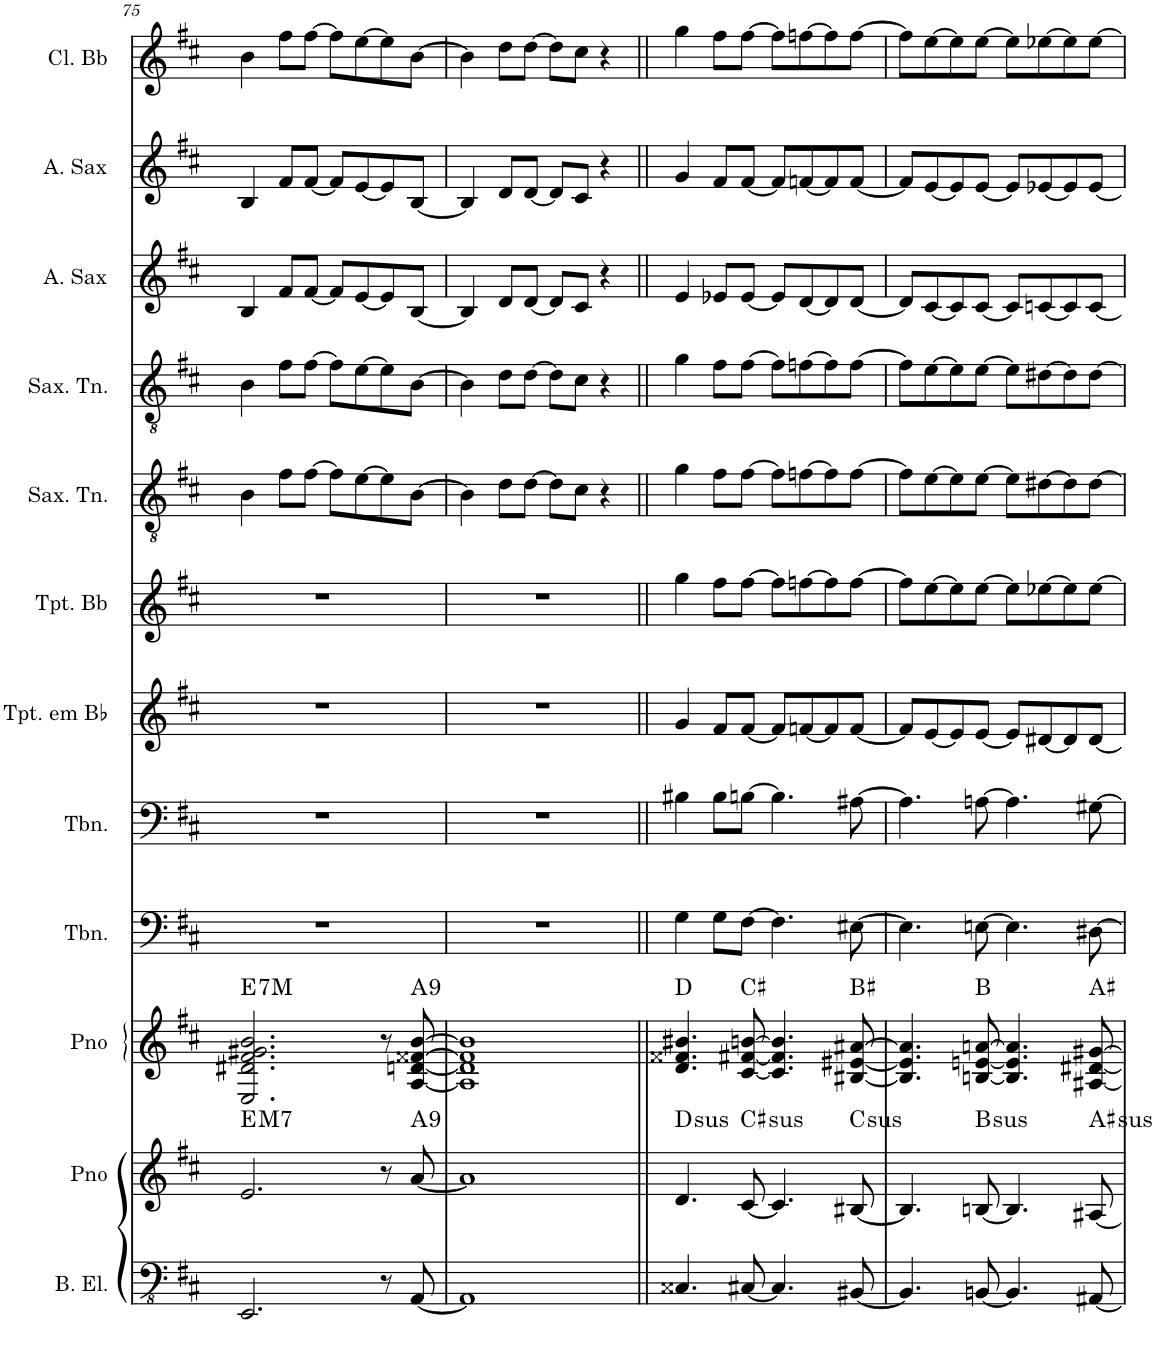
**kern	**kern	**kern	**harte	**kern	**kern	**kern	**kern	**kern	**kern	**kern	**kern	**kern
*part12	*part11	*part10	*part10	*part9	*part8	*part7	*part6	*part5	*part4	*part3	*part2	*part1
*staff12	*staff11	*staff10	*	*staff9	*staff8	*staff7	*staff6	*staff5	*staff4	*staff3	*staff2	*staff1
*I"Baixo elétrico	*I"Piano	*I"Piano	*	*I"Trombone	*I"Trombone	*I"Trompete em Bb	*I"Trompete Bb	*I"Saxofone Tenor	*I"Saxofone Tenor	*I"Saxofone Alto	*I"Saxofone Alto	*I"Clarineta Bb
*I'B. El.	*I'Pno	*I'Pno	*	*I'Tbn.	*I'Tbn.	*I'Tpt. em Bb	*I'Tpt. Bb	*I'Sax. Tn.	*I'Sax. Tn.	*	*	*I'Cl. Bb
!!LO:PB:g=z
*clefFv4	*clefG2	*clefG2	*	*clefF4	*clefF4	*clefG2	*clefG2	*clefGv2	*clefGv2	*clefG2	*clefG2	*clefG2
*	*	*	*	*	*	*ITrd1c2	*ITrd1c2	*ITrd8c14	*ITrd8c14	*ITrd5c9	*ITrd5c9	*ITrd1c2
*k[f#c#]	*k[f#c#]	*k[f#c#]	*	*k[f#c#]	*k[f#c#]	*k[f#c#]	*k[f#c#]	*k[f#c#]	*k[f#c#]	*k[f#c#]	*k[f#c#]	*k[f#c#]
*M4/4	*M4/4	*M4/4	*	*M4/4	*M4/4	*M4/4	*M4/4	*M4/4	*M4/4	*M4/4	*M4/4	*M4/4
=75	=75	=75	=75	=75	=75	=75	=75	=75	=75	=75	=75	=75
!	!	!	!LO:H:kt=7	!	!	!	!	!	!	!	!	!
2.EEE/	2.e/	2.E/ 2.d#X/ 2.f#/ 2.g#X/ 2.b/	E:7	1r	1r	1r	1r	4B\	4B\	4B/	4B/	4b\
.	.	.	.	.	.	.	.	8f#\L	8f#\L	8f#/L	8f#/L	8ff#\L
.	.	.	.	.	.	.	.	[8f#\J	[8f#\J	[8f#/J	[8f#/J	[8ff#\J
.	.	.	.	.	.	.	.	8f#\L]	8f#\L]	8f#/L]	8f#/L]	8ff#\L]
.	.	.	.	.	.	.	.	[8e\	[8e\	[8e/	[8e/	[8ee\
8r	8r	8r	.	.	.	.	.	8e\]	8e\]	8e/]	8e/]	8ee\]
!	!	!	!LO:H:kt=9	!	!	!	!	!	!	!	!	!
[8AAA/	[8a/	[8A/ [8dn/ [8f##X/ [8b/	A:9	.	.	.	.	[8B\J	[8B\J	[8B/J	[8B/J	[8b\J
=76	=76	=76	=76	=76	=76	=76	=76	=76	=76	=76	=76	=76
1AAA]	1a]	1A] 1d] 1f##] 1b]	.	1r	1r	1r	1r	4B\]	4B\]	4B/]	4B/]	4b\]
.	.	.	.	.	.	.	.	8d\L	8d\L	8d/L	8d/L	8dd\L
.	.	.	.	.	.	.	.	[8d\J	[8d\J	[8d/J	[8d/J	[8dd\J
.	.	.	.	.	.	.	.	8d\L]	8d\L]	8d/L]	8d/L]	8dd\L]
.	.	.	.	.	.	.	.	8c#\J	8c#\J	8c#/J	8c#/J	8cc#\J
.	.	.	.	.	.	.	.	4r	4r	4r	4r	4r
=77||	=77||	=77||	=77||	=77||	=77||	=77||	=77||	=77||	=77||	=77||	=77||	=77||
4.CC##X/	4.d/	4.d/ 4.f##X/ 4.b#X/	D:maj	4G\	4B#X\	4g/	4gg\	4g\	4g\	4e/	4g/	4gg\
.	.	.	.	8G\L	8B#\L	8f#/L	8ff#\L	8f#\L	8f#\L	8e-X/L	8f#/L	8ff#\L
[8CC#X/	[8c#/	[8c#/ [8f#X/ [8bn/	C#:maj	[8F#\J	[8Bn\J	[8f#/J	[8ff#\J	[8f#\J	[8f#\J	[8e-/J	[8f#/J	[8ff#\J
4.CC#/]	4.c#/]	4.c#/] 4.f#/] 4.b/]	.	4.F#\]	4.B\]	8f#/L]	8ff#\L]	8f#\L]	8f#\L]	8e-/L]	8f#/L]	8ff#\L]
.	.	.	.	.	.	[8fn/	[8ffn\	[8fn\	[8fn\	[8d/	[8fn/	[8ffn\
.	.	.	.	.	.	8f/]	8ff\]	8f\]	8f\]	8d/]	8f/]	8ff\]
[8BBB#X/	[8B#X/	[8B#X/ [8e#X/ [8a#X/	B#:maj	[8E#X\	[8A#X\	[8f/J	[8ff\J	[8f\J	[8f\J	[8d/J	[8f/J	[8ff\J
=78	=78	=78	=78	=78	=78	=78	=78	=78	=78	=78	=78	=78
4.BBB#/]	4.B#/]	4.B#/] 4.e#/] 4.a#/]	.	4.E#\]	4.A#\]	8f/L]	8ff\L]	8f\L]	8f\L]	8d/L]	8f/L]	8ff\L]
.	.	.	.	.	.	[8e/	[8ee\	[8e\	[8e\	[8c#/	[8e/	[8ee\
.	.	.	.	.	.	8e/]	8ee\]	8e\]	8e\]	8c#/]	8e/]	8ee\]
[8BBBn/	[8Bn/	[8Bn/ [8en/ [8an/	B:maj	[8En\	[8An\	[8e/J	[8ee\J	[8e\J	[8e\J	[8c#/J	[8e/J	[8ee\J
4.BBB/]	4.B/]	4.B/] 4.e/] 4.a/]	.	4.E\]	4.A\]	8e/L]	8ee\L]	8e\L]	8e\L]	8c#/L]	8e/L]	8ee\L]
.	.	.	.	.	.	[8d#X/	[8ee-X\	[8d#X\	[8d#X\	[8cn/	[8e-X/	[8ee-X\
.	.	.	.	.	.	8d#/]	8ee-\]	8d#\]	8d#\]	8c/]	8e-/]	8ee-\]
[8AAA#X/	[8A#X/	[8A#X/ [8d#X/ [8g#X/	A#:maj	[8D#X\	[8G#X\	[8d#/J	[8ee-\J	[8d#\J	[8d#\J	[8c/J	[8e-/J	[8ee-\J
=	=	=	=	=	=	=	=	=	=	=	=	=
*-	*-	*-	*-	*-	*-	*-	*-	*-	*-	*-	*-	*-
